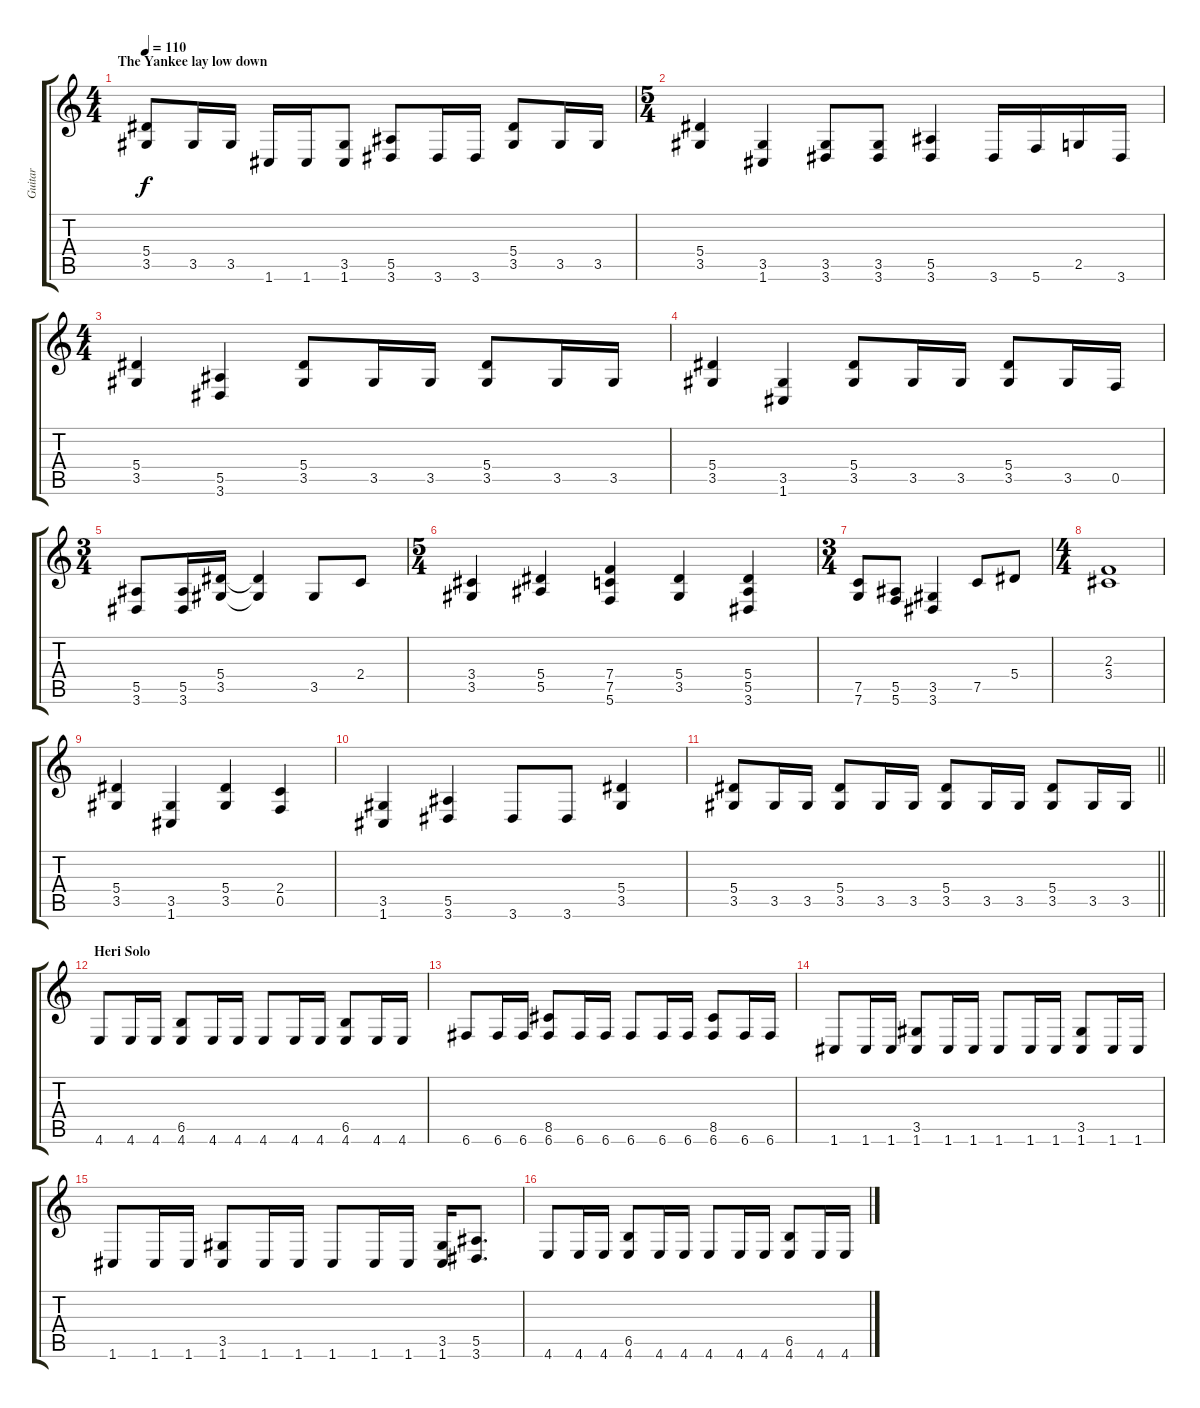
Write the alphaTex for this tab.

\track ("Guitar" "Guitar") {instrument distortionguitar}
\staff {score tabs}
\tuning (C4 G3 Eb3 Bb2 F2 C2) {hide}
\ts (4 4)
\section ("" "The Yankee lay low down")
\tempo 110
\clef g2
\ks c
(5.4 3.5).8{dy f} 3.5.16 3.5.16 1.6.16 1.6.16 (3.5 1.6).8 (5.5 3.6).8 3.6.16 3.6.16 (5.4 3.5).8 3.5.16 3.5.16 |
\ts (5 4)
(5.4 3.5).4 (3.5 1.6).4 (3.5 3.6).8 (3.5 3.6).8 (5.5 3.6).4 3.6.16 5.6.16 2.5.16 3.6.16 |
\ts (4 4)
(5.4 3.5).4 (5.5 3.6).4 (5.4 3.5).8 3.5.16 3.5.16 (5.4 3.5).8 3.5.16 3.5.16 |
(5.4 3.5).4 (3.5 1.6).4 (5.4 3.5).8 3.5.16 3.5.16 (5.4 3.5).8 3.5.16 0.5.16 |
\ts (3 4)
(5.5 3.6).8 (5.5 3.6).16 (5.4 3.5).16 (5.4{t} 3.5{t}).4 3.5.8 2.4.8 |
\ts (5 4)
(3.4 3.5).4 (5.4 5.5).4 (7.4 7.5 5.6).4 (5.4 3.5).4 (5.4 5.5 3.6).4 |
\ts (3 4)
(7.5 7.6).8 (5.5 5.6).8 (3.5 3.6).4 7.5.8 5.4.8 |
\ts (4 4)
(2.3 3.4).1 |
(5.4 3.5).4 (3.5 1.6).4 (5.4 3.5).4 (2.4 0.5).4 |
(3.5 1.6).4 (5.5 3.6).4 3.6.8 3.6.8 (5.4 3.5).4 |
\barLineRight lightlight
(5.4 3.5).8 3.5.16 3.5.16 (5.4 3.5).8 3.5.16 3.5.16 (5.4 3.5).8 3.5.16 3.5.16 (5.4 3.5).8 3.5.16 3.5.16 |
\section ("" "Heri Solo")
4.6.8 4.6.16 4.6.16 (6.5 4.6).8 4.6.16 4.6.16 4.6.8 4.6.16 4.6.16 (6.5 4.6).8 4.6.16 4.6.16 |
6.6.8 6.6.16 6.6.16 (8.5 6.6).8 6.6.16 6.6.16 6.6.8 6.6.16 6.6.16 (8.5 6.6).8 6.6.16 6.6.16 |
1.6.8 1.6.16 1.6.16 (3.5 1.6).8 1.6.16 1.6.16 1.6.8 1.6.16 1.6.16 (3.5 1.6).8 1.6.16 1.6.16 |
1.6.8 1.6.16 1.6.16 (3.5 1.6).8 1.6.16 1.6.16 1.6.8 1.6.16 1.6.16 (3.5 1.6).16 (5.5 3.6).8{d} |
4.6.8 4.6.16 4.6.16 (6.5 4.6).8 4.6.16 4.6.16 4.6.8 4.6.16 4.6.16 (6.5 4.6).8 4.6.16 4.6.16
